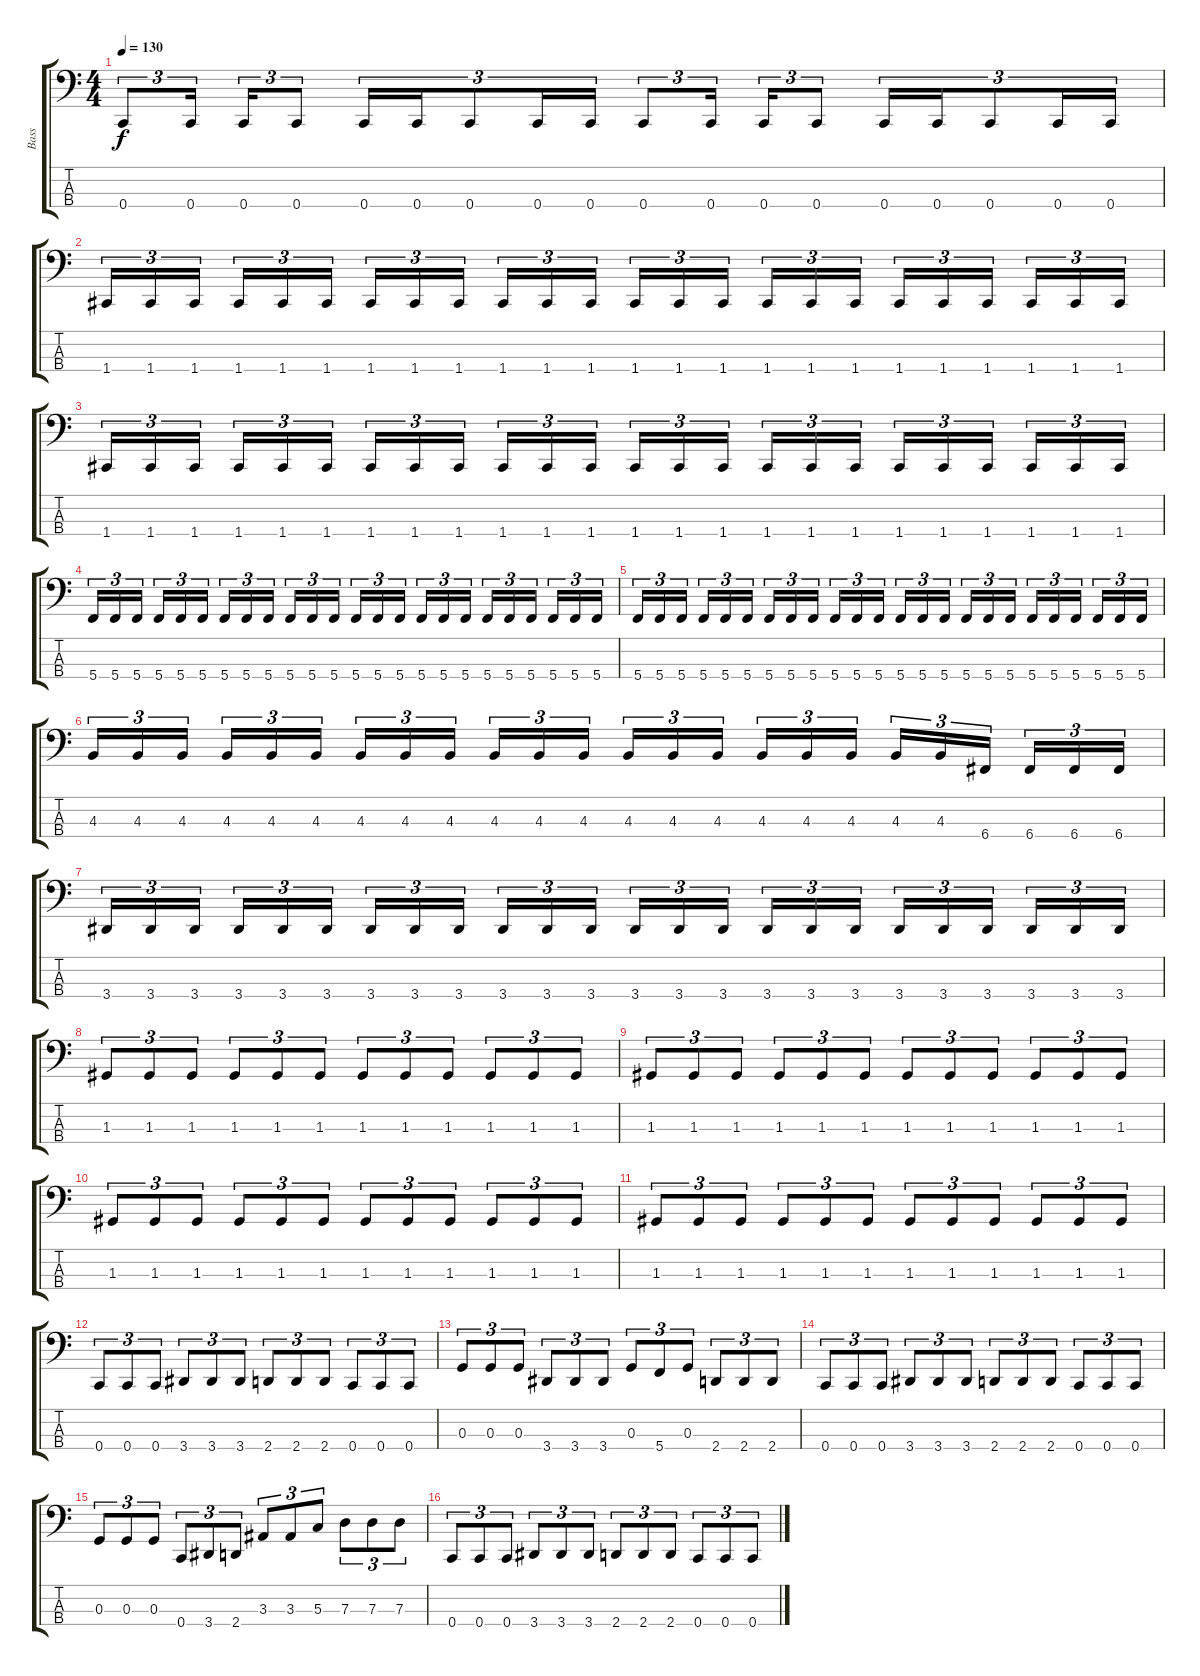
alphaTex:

\track ("Bass" "Bass") {instrument electricbassfinger}
\staff {score tabs}
\tuning (F2 C2 G1 C1) {hide}
\ts (4 4)
\tempo 130
\clef f4
\ks c
0.4.8{tu (3 2) dy f} 0.4.16{tu (3 2)} 0.4.16{tu (3 2)} 0.4.8{tu (3 2)} 0.4.16{tu (3 2)} 0.4.16{tu (3 2)} 0.4.8{tu (3 2)} 0.4.16{tu (3 2)} 0.4.16{tu (3 2)} 0.4.8{tu (3 2)} 0.4.16{tu (3 2)} 0.4.16{tu (3 2)} 0.4.8{tu (3 2)} 0.4.16{tu (3 2)} 0.4.16{tu (3 2)} 0.4.8{tu (3 2)} 0.4.16{tu (3 2)} 0.4.16{tu (3 2)} |
1.4.16{tu (3 2)} 1.4.16{tu (3 2)} 1.4.16{tu (3 2)} 1.4.16{tu (3 2)} 1.4.16{tu (3 2)} 1.4.16{tu (3 2)} 1.4.16{tu (3 2)} 1.4.16{tu (3 2)} 1.4.16{tu (3 2)} 1.4.16{tu (3 2)} 1.4.16{tu (3 2)} 1.4.16{tu (3 2)} 1.4.16{tu (3 2)} 1.4.16{tu (3 2)} 1.4.16{tu (3 2)} 1.4.16{tu (3 2)} 1.4.16{tu (3 2)} 1.4.16{tu (3 2)} 1.4.16{tu (3 2)} 1.4.16{tu (3 2)} 1.4.16{tu (3 2)} 1.4.16{tu (3 2)} 1.4.16{tu (3 2)} 1.4.16{tu (3 2)} |
1.4.16{tu (3 2)} 1.4.16{tu (3 2)} 1.4.16{tu (3 2)} 1.4.16{tu (3 2)} 1.4.16{tu (3 2)} 1.4.16{tu (3 2)} 1.4.16{tu (3 2)} 1.4.16{tu (3 2)} 1.4.16{tu (3 2)} 1.4.16{tu (3 2)} 1.4.16{tu (3 2)} 1.4.16{tu (3 2)} 1.4.16{tu (3 2)} 1.4.16{tu (3 2)} 1.4.16{tu (3 2)} 1.4.16{tu (3 2)} 1.4.16{tu (3 2)} 1.4.16{tu (3 2)} 1.4.16{tu (3 2)} 1.4.16{tu (3 2)} 1.4.16{tu (3 2)} 1.4.16{tu (3 2)} 1.4.16{tu (3 2)} 1.4.16{tu (3 2)} |
5.4.16{tu (3 2)} 5.4.16{tu (3 2)} 5.4.16{tu (3 2)} 5.4.16{tu (3 2)} 5.4.16{tu (3 2)} 5.4.16{tu (3 2)} 5.4.16{tu (3 2)} 5.4.16{tu (3 2)} 5.4.16{tu (3 2)} 5.4.16{tu (3 2)} 5.4.16{tu (3 2)} 5.4.16{tu (3 2)} 5.4.16{tu (3 2)} 5.4.16{tu (3 2)} 5.4.16{tu (3 2)} 5.4.16{tu (3 2)} 5.4.16{tu (3 2)} 5.4.16{tu (3 2)} 5.4.16{tu (3 2)} 5.4.16{tu (3 2)} 5.4.16{tu (3 2)} 5.4.16{tu (3 2)} 5.4.16{tu (3 2)} 5.4.16{tu (3 2)} |
5.4.16{tu (3 2)} 5.4.16{tu (3 2)} 5.4.16{tu (3 2)} 5.4.16{tu (3 2)} 5.4.16{tu (3 2)} 5.4.16{tu (3 2)} 5.4.16{tu (3 2)} 5.4.16{tu (3 2)} 5.4.16{tu (3 2)} 5.4.16{tu (3 2)} 5.4.16{tu (3 2)} 5.4.16{tu (3 2)} 5.4.16{tu (3 2)} 5.4.16{tu (3 2)} 5.4.16{tu (3 2)} 5.4.16{tu (3 2)} 5.4.16{tu (3 2)} 5.4.16{tu (3 2)} 5.4.16{tu (3 2)} 5.4.16{tu (3 2)} 5.4.16{tu (3 2)} 5.4.16{tu (3 2)} 5.4.16{tu (3 2)} 5.4.16{tu (3 2)} |
4.3.16{tu (3 2)} 4.3.16{tu (3 2)} 4.3.16{tu (3 2)} 4.3.16{tu (3 2)} 4.3.16{tu (3 2)} 4.3.16{tu (3 2)} 4.3.16{tu (3 2)} 4.3.16{tu (3 2)} 4.3.16{tu (3 2)} 4.3.16{tu (3 2)} 4.3.16{tu (3 2)} 4.3.16{tu (3 2)} 4.3.16{tu (3 2)} 4.3.16{tu (3 2)} 4.3.16{tu (3 2)} 4.3.16{tu (3 2)} 4.3.16{tu (3 2)} 4.3.16{tu (3 2)} 4.3.16{tu (3 2)} 4.3.16{tu (3 2)} 6.4.16{tu (3 2)} 6.4.16{tu (3 2)} 6.4.16{tu (3 2)} 6.4.16{tu (3 2)} |
3.4.16{tu (3 2)} 3.4.16{tu (3 2)} 3.4.16{tu (3 2)} 3.4.16{tu (3 2)} 3.4.16{tu (3 2)} 3.4.16{tu (3 2)} 3.4.16{tu (3 2)} 3.4.16{tu (3 2)} 3.4.16{tu (3 2)} 3.4.16{tu (3 2)} 3.4.16{tu (3 2)} 3.4.16{tu (3 2)} 3.4.16{tu (3 2)} 3.4.16{tu (3 2)} 3.4.16{tu (3 2)} 3.4.16{tu (3 2)} 3.4.16{tu (3 2)} 3.4.16{tu (3 2)} 3.4.16{tu (3 2)} 3.4.16{tu (3 2)} 3.4.16{tu (3 2)} 3.4.16{tu (3 2)} 3.4.16{tu (3 2)} 3.4.16{tu (3 2)} |
1.3.8{tu (3 2)} 1.3.8{tu (3 2)} 1.3.8{tu (3 2)} 1.3.8{tu (3 2)} 1.3.8{tu (3 2)} 1.3.8{tu (3 2)} 1.3.8{tu (3 2)} 1.3.8{tu (3 2)} 1.3.8{tu (3 2)} 1.3.8{tu (3 2)} 1.3.8{tu (3 2)} 1.3.8{tu (3 2)} |
1.3.8{tu (3 2)} 1.3.8{tu (3 2)} 1.3.8{tu (3 2)} 1.3.8{tu (3 2)} 1.3.8{tu (3 2)} 1.3.8{tu (3 2)} 1.3.8{tu (3 2)} 1.3.8{tu (3 2)} 1.3.8{tu (3 2)} 1.3.8{tu (3 2)} 1.3.8{tu (3 2)} 1.3.8{tu (3 2)} |
1.3.8{tu (3 2)} 1.3.8{tu (3 2)} 1.3.8{tu (3 2)} 1.3.8{tu (3 2)} 1.3.8{tu (3 2)} 1.3.8{tu (3 2)} 1.3.8{tu (3 2)} 1.3.8{tu (3 2)} 1.3.8{tu (3 2)} 1.3.8{tu (3 2)} 1.3.8{tu (3 2)} 1.3.8{tu (3 2)} |
1.3.8{tu (3 2)} 1.3.8{tu (3 2)} 1.3.8{tu (3 2)} 1.3.8{tu (3 2)} 1.3.8{tu (3 2)} 1.3.8{tu (3 2)} 1.3.8{tu (3 2)} 1.3.8{tu (3 2)} 1.3.8{tu (3 2)} 1.3.8{tu (3 2)} 1.3.8{tu (3 2)} 1.3.8{tu (3 2)} |
0.4.8{tu (3 2)} 0.4.8{tu (3 2)} 0.4.8{tu (3 2)} 3.4.8{tu (3 2)} 3.4.8{tu (3 2)} 3.4.8{tu (3 2)} 2.4.8{tu (3 2)} 2.4.8{tu (3 2)} 2.4.8{tu (3 2)} 0.4.8{tu (3 2)} 0.4.8{tu (3 2)} 0.4.8{tu (3 2)} |
0.3.8{tu (3 2)} 0.3.8{tu (3 2)} 0.3.8{tu (3 2)} 3.4.8{tu (3 2)} 3.4.8{tu (3 2)} 3.4.8{tu (3 2)} 0.3.8{tu (3 2)} 5.4.8{tu (3 2)} 0.3.8{tu (3 2)} 2.4.8{tu (3 2)} 2.4.8{tu (3 2)} 2.4.8{tu (3 2)} |
0.4.8{tu (3 2)} 0.4.8{tu (3 2)} 0.4.8{tu (3 2)} 3.4.8{tu (3 2)} 3.4.8{tu (3 2)} 3.4.8{tu (3 2)} 2.4.8{tu (3 2)} 2.4.8{tu (3 2)} 2.4.8{tu (3 2)} 0.4.8{tu (3 2)} 0.4.8{tu (3 2)} 0.4.8{tu (3 2)} |
0.3.8{tu (3 2)} 0.3.8{tu (3 2)} 0.3.8{tu (3 2)} 0.4.8{tu (3 2)} 3.4.8{tu (3 2)} 2.4.8{tu (3 2)} 3.3.8{tu (3 2)} 3.3.8{tu (3 2)} 5.3.8{tu (3 2)} 7.3.8{tu (3 2)} 7.3.8{tu (3 2)} 7.3.8{tu (3 2)} |
0.4.8{tu (3 2)} 0.4.8{tu (3 2)} 0.4.8{tu (3 2)} 3.4.8{tu (3 2)} 3.4.8{tu (3 2)} 3.4.8{tu (3 2)} 2.4.8{tu (3 2)} 2.4.8{tu (3 2)} 2.4.8{tu (3 2)} 0.4.8{tu (3 2)} 0.4.8{tu (3 2)} 0.4.8{tu (3 2)}
